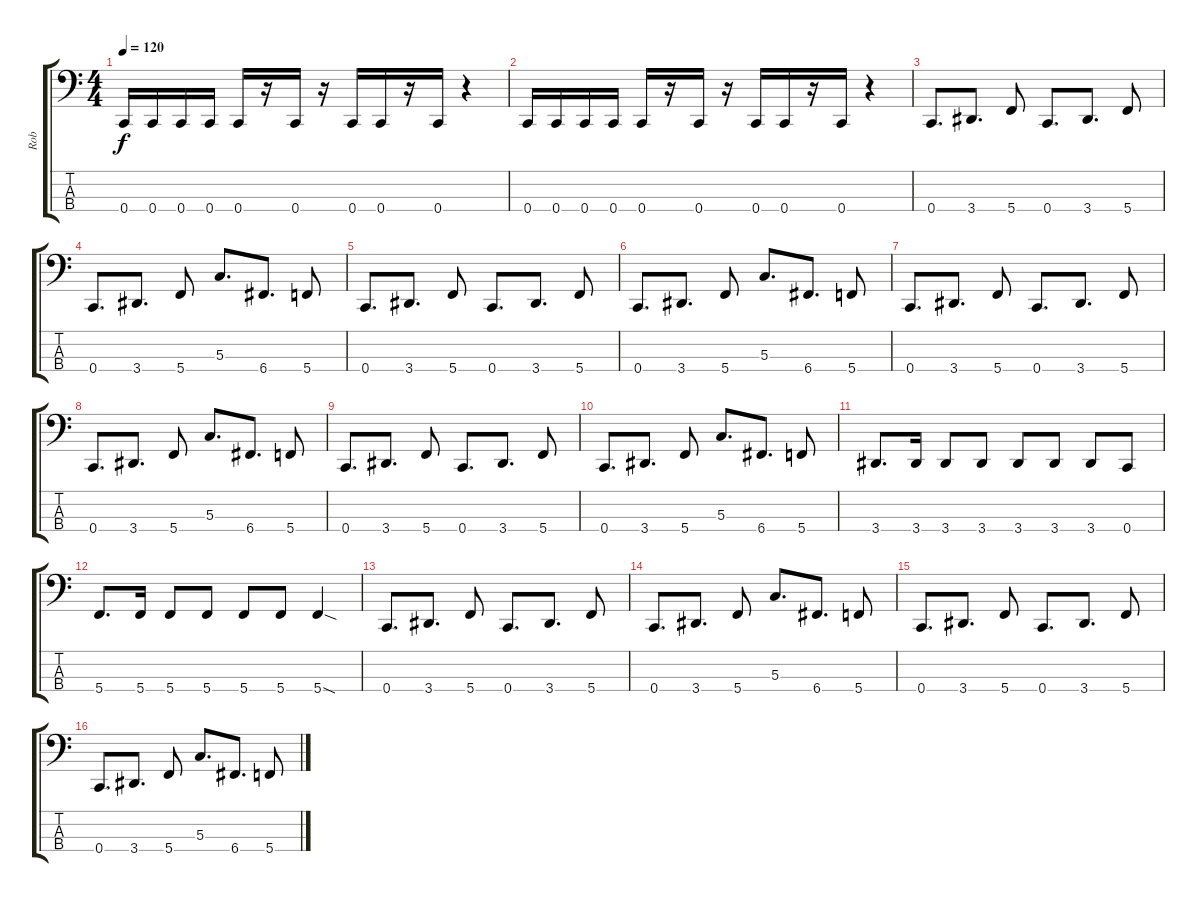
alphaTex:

\track ("Rob" "Rob") {instrument electricbassfinger}
\staff {score tabs}
\tuning (F2 C2 G1 C1) {hide}
\ts (4 4)
\tempo 120
\clef f4
\ks c
0.4.16{dy f} 0.4.16 0.4.16 0.4.16 0.4.16 r.16 0.4.16 r.16 0.4.16 0.4.16 r.16 0.4.16 r.4 |
0.4.16 0.4.16 0.4.16 0.4.16 0.4.16 r.16 0.4.16 r.16 0.4.16 0.4.16 r.16 0.4.16 r.4 |
0.4.8{d} 3.4.8{d} 5.4.8 0.4.8{d} 3.4.8{d} 5.4.8 |
0.4.8{d} 3.4.8{d} 5.4.8 5.3.8{d} 6.4.8{d} 5.4.8 |
0.4.8{d} 3.4.8{d} 5.4.8 0.4.8{d} 3.4.8{d} 5.4.8 |
0.4.8{d} 3.4.8{d} 5.4.8 5.3.8{d} 6.4.8{d} 5.4.8 |
0.4.8{d} 3.4.8{d} 5.4.8 0.4.8{d} 3.4.8{d} 5.4.8 |
0.4.8{d} 3.4.8{d} 5.4.8 5.3.8{d} 6.4.8{d} 5.4.8 |
0.4.8{d} 3.4.8{d} 5.4.8 0.4.8{d} 3.4.8{d} 5.4.8 |
0.4.8{d} 3.4.8{d} 5.4.8 5.3.8{d} 6.4.8{d} 5.4.8 |
3.4.8{d} 3.4.16 3.4.8 3.4.8 3.4.8 3.4.8 3.4.8 0.4.8 |
5.4.8{d} 5.4.16 5.4.8 5.4.8 5.4.8 5.4.8 5.4{sod}.4 |
0.4.8{d} 3.4.8{d} 5.4.8 0.4.8{d} 3.4.8{d} 5.4.8 |
0.4.8{d} 3.4.8{d} 5.4.8 5.3.8{d} 6.4.8{d} 5.4.8 |
0.4.8{d} 3.4.8{d} 5.4.8 0.4.8{d} 3.4.8{d} 5.4.8 |
0.4.8{d} 3.4.8{d} 5.4.8 5.3.8{d} 6.4.8{d} 5.4.8
